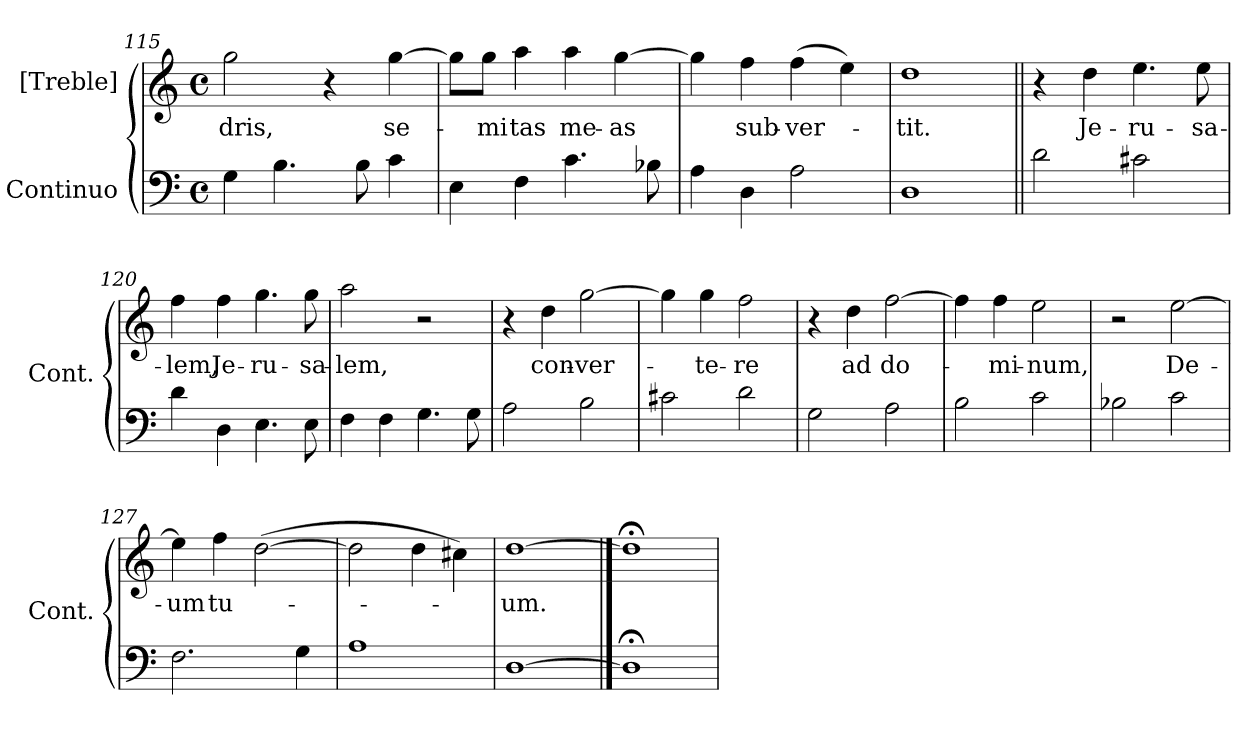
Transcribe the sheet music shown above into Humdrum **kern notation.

**kern	**kern	**text
*part2	*part1	*part1
*staff2	*staff1	*staff1
*I"Continuo	*I"[Treble]	*
*I'Cont.	*	*
!!LO:LB:g=z
*clefF4	*clefG2	*
*k[]	*k[]	*
*C:	*C:	*
*M4/4	*M4/4	*
*met(c)	*met(c)	*
=115	=115	=115
!	!	!LO:LY:b:color=#000000
4Gi\	2ggi\	-dris,
4.Bi\	.	.
.	4r	.
8Bi\	.	.
!	!	!LO:LY:b:color=#000000
4ci\	[4ggi\	se-
=116	=116	=116
4Ei\	8ggi\L]	.
!	!	!LO:LY:b:color=#000000
.	8ggi\J	-mi
!	!	!LO:LY:b:color=#000000
4Fi\	4aai\	tas
!	!	!LO:LY:b:color=#000000
4.ci\	4aai\	me-
!	!	!LO:LY:b:color=#000000
.	[4ggi\	-as
8B-Xi\	.	.
=117	=117	=117
4Ai\	4ggi\]	.
!	!	!LO:LY:b:color=#000000
4Di\	4ffi\	sub-
!	!	!LO:LY:b:color=#000000
2Ai\	(4ffi\	-ver-
.	4eei\)	.
=118	=118	=118
!	!	!LO:LY:b:color=#000000
1Di	1ddi	-tit.
!!LO:LB:g=z
=119||	=119||	=119||
2di\	4r	.
!	!	!LO:LY:b:color=#000000
.	4ddi\	Je-
!	!	!LO:LY:b:color=#000000
2c#Xi\	4.eei\	-ru-
!	!	!LO:LY:b:color=#000000
.	8eei\	-sa-
=120	=120	=120
!	!	!LO:LY:b:color=#000000
4di\	4ffi\	-lem,
!	!	!LO:LY:b:color=#000000
4Di\	4ffi\	Je-
!	!	!LO:LY:b:color=#000000
4.Ei\	4.ggi\	-ru-
!	!	!LO:LY:b:color=#000000
8Ei\	8ggi\	-sa-
=121	=121	=121
!	!	!LO:LY:b:color=#000000
4Fi\	2aai\	-lem,
4Fi\	.	.
4.Gi\	2r	.
8Gi\	.	.
=122	=122	=122
2Ai\	4r	.
!	!	!LO:LY:b:color=#000000
.	4ddi\	con-
!	!	!LO:LY:b:color=#000000
2Bi\	[2ggi\	-ver-
=123	=123	=123
2c#Xi\	4ggi\]	.
!	!	!LO:LY:b:color=#000000
.	4ggi\	-te-
!	!	!LO:LY:b:color=#000000
2di\	2ffi\	-re
!!LO:LB:g=z
=124	=124	=124
2Gi\	4r	.
!	!	!LO:LY:b:color=#000000
.	4ddi\	ad
!	!	!LO:LY:b:color=#000000
2Ai\	[2ffi\	do-
=125	=125	=125
2Bi\	4ffi\]	.
!	!	!LO:LY:b:color=#000000
.	4ffi\	-mi-
!	!	!LO:LY:b:color=#000000
2ci\	2eei\	-num,
=126	=126	=126
2B-Xi\	2r	.
!	!	!LO:LY:b:color=#000000
2ci\	[2eei\	De-
=127	=127	=127
!	!	!LO:LY:b:color=#000000
2.Fi\	4eei\]	-um
!	!	!LO:LY:b:color=#000000
.	4ffi\	tu-
.	([2ddi\	.
4Gi\	.	.
=128	=128	=128
1Ai	2ddi\]	.
.	4ddi\	.
.	4cc#Xi\)	.
=129	=129	=129
!	!	!LO:LY:b:color=#000000
[1Di	[1ddi	-um.
==130	==130	==130
1D;i]	1dd;i]	.
=	=	=
*-	*-	*-
